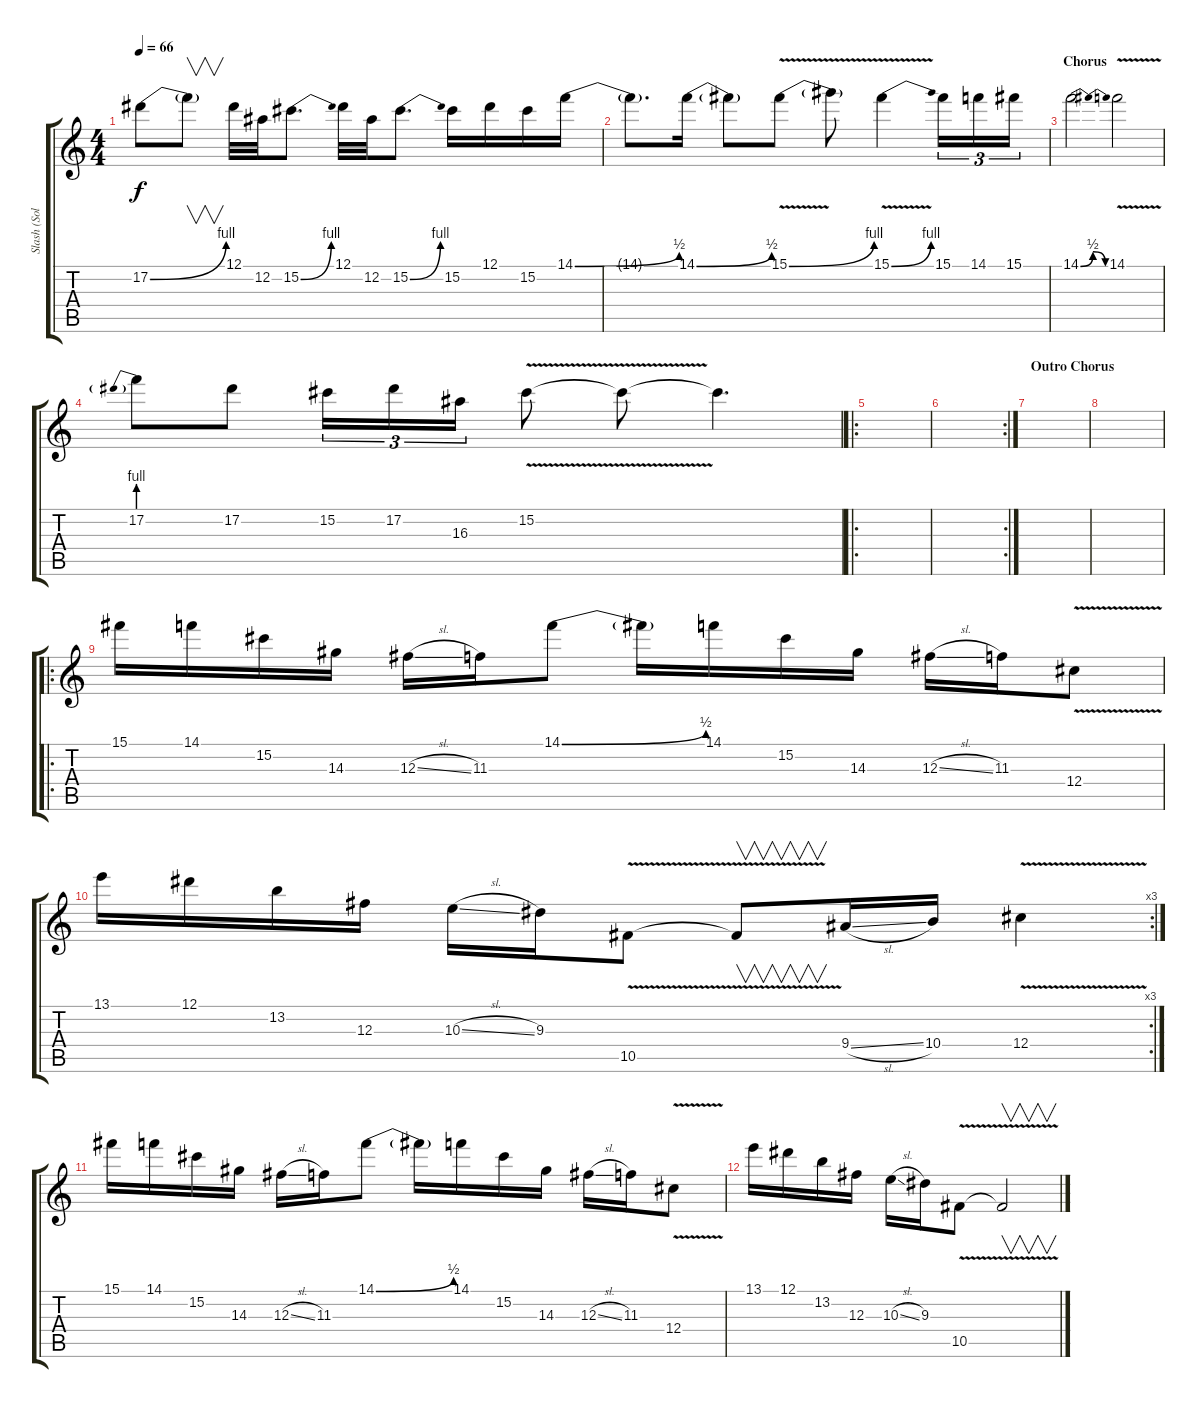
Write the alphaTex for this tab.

\track ("Slash (Solo)" "Slash (Sol") {instrument overdrivenguitar}
\staff {score tabs}
\tuning (Eb4 Bb3 Gb3 Db3 Ab2 Eb2) {hide}
\ts (4 4)
\tempo 66
\clef g2
\ks c
17.2{be (bend 0 0 60 4)}.8{dy f} 17.2{t}.8{v} 12.1.32 12.2.32 15.2{be (bend 0 0 60 4)}.8{d} 12.1.32 12.2.32 15.2{be (bend 0 0 60 4)}.8{d} 15.2.16 12.1.16 15.2.16 14.1{be (bend 0 0 60 2)}.16 |
14.1{t}.8{d} 14.1{be (bend 0 0 60 2)}.16 14.1{t}.8 15.1{be (bend 0 0 60 4) v}.8 15.1{t}.8 15.1{be (bend 0 0 60 4) v}.4 15.1.16{tu (3 2)} 14.1.16{tu (3 2)} 15.1.16{tu (3 2)} |
\section ("" "Chorus")
14.1{be (bendrelease 0 0 15 2 30 2 60 0)}.2 14.1{v}.2 |
17.2{be (prebend 0 4 60 4)}.8 17.2.8 15.2.16{tu (3 2)} 17.2.16{tu (3 2)} 16.3.16{tu (3 2)} 15.2{v}.8 15.2{t}.8 15.2{t}.4{d} |
\ro
|
\rc 2
|
\section ("" "Outro Chorus")
|
|
\ro
15.1.16 14.1.16 15.2.16 14.3.16 12.3{sl}.16 11.3.16 14.1{be (bend 0 0 60 2)}.8 14.1{t}.16 14.1.16 15.2.16 14.3.16 12.3{sl}.16 11.3.16 12.4{v}.8 |
\rc 3
13.1.16 12.1.16 13.2.16 12.3.16 10.3{sl}.16 9.3.16 10.5{v}.8 10.5{t}.8{v} 9.4{sl}.16 10.4.16 12.4{v}.4 |
15.1.16 14.1.16 15.2.16 14.3.16 12.3{sl}.16 11.3.16 14.1{be (bend 0 0 60 2)}.8 14.1{t}.16 14.1.16 15.2.16 14.3.16 12.3{sl}.16 11.3.16 12.4{v}.8 |
13.1.16 12.1.16 13.2.16 12.3.16 10.3{sl}.16 9.3.16 10.5{v}.8 10.5{t}.2{v}
